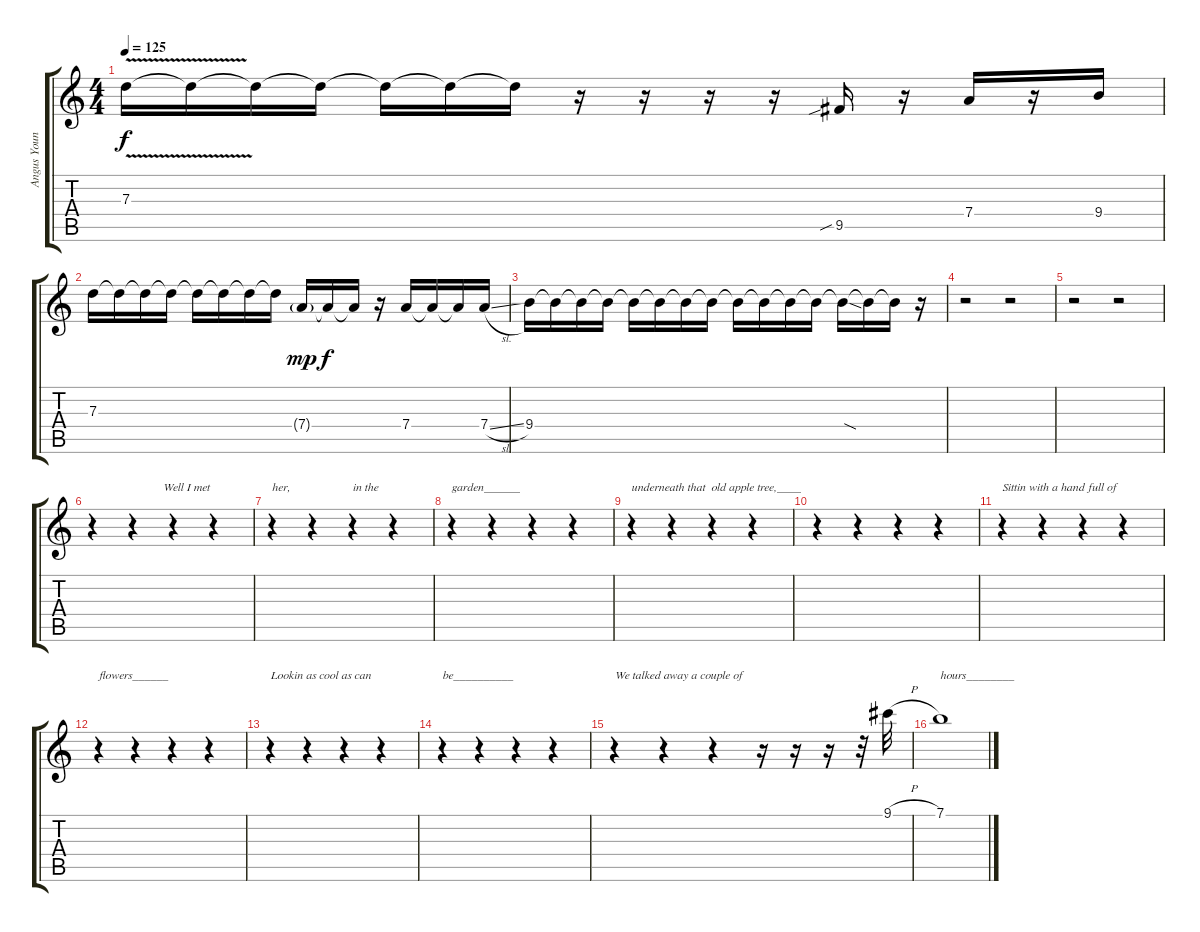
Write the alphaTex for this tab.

\track ("Angus Young" "Angus Youn") {instrument distortionguitar}
\staff {score tabs}
\tuning (E4 B3 G3 D3 A2 E2) {hide}
\ts (4 4)
\tempo 125
\clef g2
\ks c
7.3{v}.16{dy f} 7.3{t}.16 7.3{t}.16 7.3{t}.16 7.3{t}.16 7.3{t}.16 7.3{t}.16 r.16 r.16 r.16 r.16 9.5{sib}.16 r.16 7.4.16 r.16 9.4.16 |
7.3.16 7.3{t}.16 7.3{t}.16 7.3{t}.16 7.3{t}.16 7.3{t}.16 7.3{t}.16 7.3{t}.16 7.4{g}.16{dy mp} 7.4{t}.16{dy f} 7.4{t}.16 r.16 7.4.16 7.4{t}.16 7.4{t}.16 7.4{sl}.16 |
9.4.16 9.4{t}.16 9.4{t}.16 9.4{t}.16 9.4{t}.16 9.4{t}.16 9.4{t}.16 9.4{t}.16 9.4{t}.16 9.4{t}.16 9.4{t}.16 9.4{t}.16 9.4{sod t}.16 9.4{t}.16 9.4{t}.16 r.16 |
r.2 r.2 |
r.2 r.2 |
r.4 r.4{txt "          Well I met"} r.4 r.4 |
r.4{txt "her, "} r.4 r.4{txt "in the "} r.4 |
r.4{txt "garden______"} r.4 r.4 r.4 |
r.4{txt "underneath that  old apple tree,____"} r.4 r.4 r.4 |
r.4 r.4 r.4 r.4 |
r.4{txt "Sittin with a hand full of"} r.4 r.4 r.4 |
r.4{txt "flowers______"} r.4 r.4 r.4 |
r.4{txt "Lookin as cool as can  "} r.4 r.4 r.4 |
r.4{txt "be__________"} r.4 r.4 r.4 |
r.4{txt "We talked away a couple of"} r.4 r.4 r.16 r.16 r.16 r.32 9.1{h}.32 |
7.1.1{txt "hours________"}
